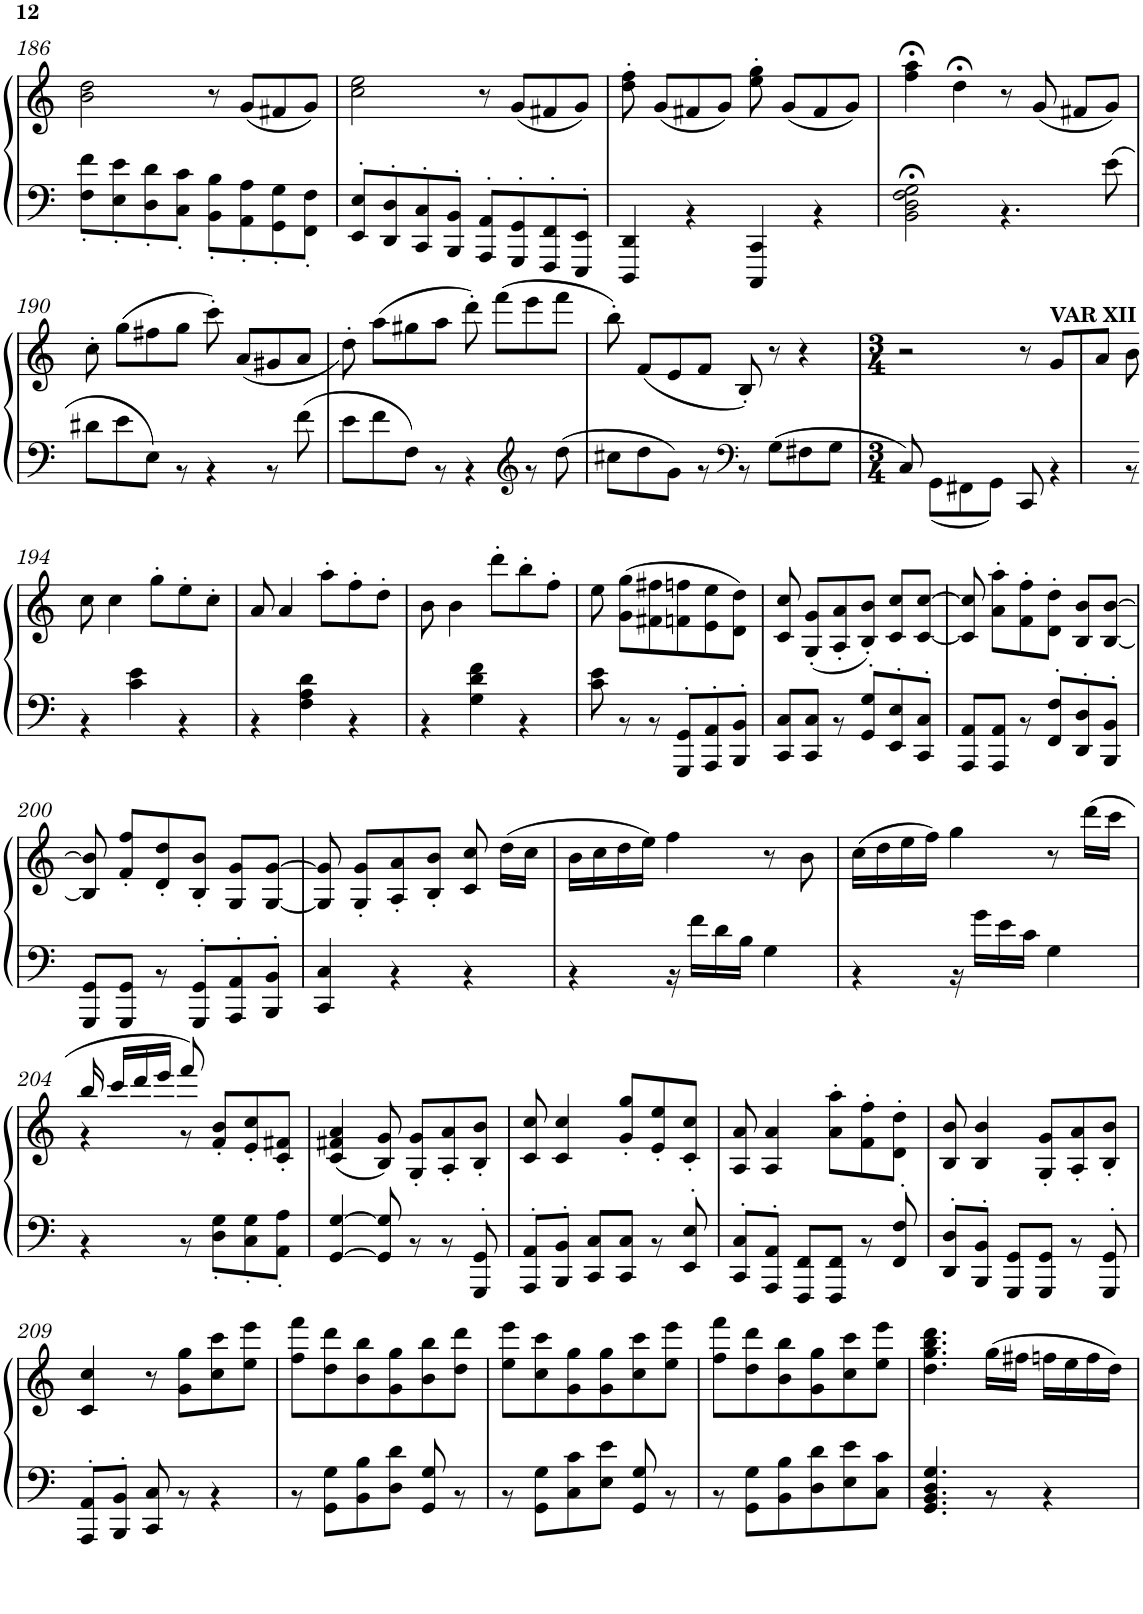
**kern	**kern
*part1	*part1
*staff2	*staff1
*I"Piano	*
*I'Pno.	*
!!LO:PB:g=z
*clefF4	*clefG2
*k[]	*k[]
*M4/4	*M4/4
=186	=186
*^	*
1ryy	8F\' 8f\'L	2b\ 2dd\
.	8E\' 8e\'	.
.	8D\' 8d\'	.
.	8C\' 8c\'J	.
.	8BB\' 8B\'L	8r
.	8AA\' 8A\'	(<8g/L
.	8GG\' 8G\'	8f#X/
.	8FF\' 8F\'J	8g/J)
=187	=187	=187
1ryy	8EE/' 8E/'L	2cc\ 2ee\
.	8DD/' 8D/'	.
.	8CC/' 8C/'	.
.	8BBB/' 8BB/'J	.
.	8AAA/' 8AA/'L	8r
.	8GGG/' 8GG/'	(<8g/L
.	8FFF/' 8FF/'	8f#X/
.	8EEE/' 8EE/'J	8g/J)
=188	=188	=188
1ryy	4DDD/ 4DD/	8dd\' 8ff\'
.	.	(<8g/L
.	4r	8f#X/
.	.	8g/J)
.	4CCC/ 4CC/	8ee\' 8gg\'
.	.	(<8g/L
.	4r	8f#/
.	.	8g/J)
=189	=189	=189
1ryy	2BB\;< 2D\;< 2F\;< 2G\;<	4ff\;< 4aa\;<
.	.	4dd;<\
.	4.r	8r
.	.	(<8g/
.	.	8f#X/L
.	8e\	8g/J)
!!LO:LB:g=z
=190	=190	=190
1ryy	8d#X\L	8cc'\
.	8e\	(>8gg\L
.	8E\J	8ff#X\
.	8r	8gg\J
.	4r	8ccc'\)
.	.	(<8a/L
.	8r	8g#X/
.	8f\	8a/J
=191	=191	=191
1ryy	8e\L	8dd'\)
.	8f\	(>8aa\L
.	8F\J	8gg#X\
.	8r	8aa\J
.	4r	8ddd'\)
.	.	(>8fff\L
*clefG2	*	*
.	8r	8eee\
.	8dd\	8fff\J
=192	=192	=192
1ryy	8cc#X\L	8bb'\)
.	8dd\	(<8f/L
.	8g\J	8e/
.	8r	8f/J
*clefF4	*	*
.	8r	8B'/)
.	8G\L	8r
.	8F#X\	4r
.	8G\J	.
=193	=193	=193
*M3/4	*	*M3/4
2ryy	8C/	2r
.	8GG\L	.
.	8FF#X\	.
.	8GG\J	.
8ryy	8CC/	8r
!	!	!LO:TX:a:B:t=VAR XII
8ryy	8r	8g/L
8ryy	8ryy	8a/J
8ryy	8r	8b\
!!LO:LB:g=z
=194	=194	=194
2.ryy	4r	8cc\
.	.	4cc\
.	8r	.
.	4c\ 4e\	8gg'\L
.	.	8ee'\
.	4r	8cc'\J
8ryy	.	8ryy
=195	=195	=195
2.ryy	4r	8a/
.	.	4a/
.	4F\ 4A\ 4d\	.
.	.	8aa'\L
.	4r	8ff'\
.	.	8dd'\J
=196	=196	=196
2.ryy	4r	8b\
.	.	4b\
.	4G\ 4d\ 4f\	.
.	.	8ddd'\L
.	4r	8bb'\
.	.	8ff'\J
=197	=197	=197
2.ryy	8c\ 8e\	8ee\
.	8r	(>8g\ 8gg\L
.	8r	8f#X\ 8ff#X\
.	8GGG/' 8GG/'L	8fn\ 8ffn\
.	8AAA/' 8AA/'	8e\ 8ee\
.	8BBB/' 8BB/'J	8d\ 8dd\J)
=198	=198	=198
2.ryy	8CC/ 8C/L	8c/ 8cc/
.	8CC/ 8C/J	(<8G/' 8g/'L
.	8r	8A/' 8a/'
.	8GG/' 8G/'L	8B/' 8b/'J)
.	8EE/' 8E/'	8c/ 8cc/L
.	8CC/' 8C/'J	[8c/ [8cc/J
=199	=199	=199
2.ryy	8AAA/ 8AA/L	8c/] 8cc/]
.	8AAA/ 8AA/J	8a\' 8aa\'L
.	8r	8f\' 8ff\'
.	8FF/' 8F/'L	8d\' 8dd\'J
.	8DD/' 8D/'	8B/ 8b/L
.	8BBB/' 8BB/'J	[8B/ [8b/J
!!LO:LB:g=z
=200	=200	=200
2.ryy	8GGG/ 8GG/L	8B/] 8b/]
.	8GGG/ 8GG/J	8f/' 8ff/'L
.	8r	8d/' 8dd/'
.	8GGG/' 8GG/'L	8B/' 8b/'J
.	8AAA/' 8AA/'	8G/ 8g/L
.	8BBB/' 8BB/'J	[8G/ [8g/J
=201	=201	=201
2.ryy	4CC/ 4C/	8G/] 8g/]
.	.	8G/' 8g/'L
.	4r	8A/' 8a/'
.	.	8B/' 8b/'J
.	4r	8c/ 8cc/
.	.	(>16dd\LL
.	.	16cc\JJ
=202	=202	=202
2.ryy	4r	16b\LL
.	.	16cc\
.	.	16dd\
.	.	16ee\JJ)
.	16r	4ff\
.	16f\LL	.
.	16d\	.
.	16B\JJ	.
.	4G\	8r
.	.	8b\
=203	=203	=203
2.ryy	4r	(>16cc\LL
.	.	16dd\
.	.	16ee\
.	.	16ff\JJ)
.	16r	4gg\
.	16g\LL	.
.	16e\	.
.	16c\JJ	.
.	4G\	8r
.	.	(>16ddd\LL
.	.	16ccc\JJ
!!LO:LB:g=z
=204	=204	=204
*	*^	*^
2.ryy	4r	4.ryy	16bb/	4r
.	.	.	16ccc/LL	.
.	.	.	16ddd/	.
.	.	.	16eee/JJ	.
.	8r	.	8fff/)	8r
.	8D\' 8G\'L	4.ryy	8f/' 8b/'L	4.ryy
.	8C\' 8G\'	.	8e/' 8cc/'	.
.	8AA\' 8A\'J	.	8c/' 8f#X/'J	.
*	*v	*v	*	*
*	*	*v	*v
=205	=205	=205
2.ryy	[4GG/ [4G/	(<4c/ 4f#X/ 4a/
.	8GG/] 8G/]	8B/ 8g/)
.	8r	8G/' 8g/'L
.	8r	8A/' 8a/'
.	8GGG/' 8GG/'	8B/' 8b/'J
=206	=206	=206
2.ryy	8AAA/' 8AA/'L	8c/ 8cc/
.	8BBB/' 8BB/'J	4c/ 4cc/
.	8CC/ 8C/L	.
.	8CC/ 8C/J	8g/' 8gg/'L
.	8r	8e/' 8ee/'
.	8EE/' 8E/'	8c/' 8cc/'J
=207	=207	=207
2.ryy	8CC/' 8C/'L	8A/ 8a/
.	8AAA/' 8AA/'J	4A/ 4a/
.	8FFF/ 8FF/L	.
.	8FFF/ 8FF/J	8a\' 8aa\'L
.	8r	8f\' 8ff\'
.	8FF/' 8F/'	8d\' 8dd\'J
=208	=208	=208
2.ryy	8DD/' 8D/'L	8B/ 8b/
.	8BBB/' 8BB/'J	4B/ 4b/
.	8GGG/ 8GG/L	.
.	8GGG/ 8GG/J	8G/' 8g/'L
.	8r	8A/' 8a/'
.	8GGG/' 8GG/'	8B/' 8b/'J
!!LO:LB:g=z
=209	=209	=209
2.ryy	8AAA/' 8AA/'L	4c/ 4cc/
.	8BBB/' 8BB/'J	.
.	8CC/ 8C/	8r
.	8r	8g\ 8gg\L
.	4r	8cc\ 8ccc\
.	.	8ee\ 8eee\J
=210	=210	=210
2.ryy	8r	8ff\ 8fff\L
.	8GG\ 8G\L	8dd\ 8ddd\
.	8BB\ 8B\	8b\ 8bb\
.	8D\ 8d\J	8g\ 8gg\
.	8GG/ 8G/	8b\ 8bb\
.	8r	8dd\ 8ddd\J
=211	=211	=211
2.ryy	8r	8ee\ 8eee\L
.	8GG\ 8G\L	8cc\ 8ccc\
.	8C\ 8c\	8g\ 8gg\
.	8E\ 8e\J	8g\ 8gg\
.	8GG/ 8G/	8cc\ 8ccc\
.	8r	8ee\ 8eee\J
=212	=212	=212
2.ryy	8r	8ff\ 8fff\L
.	8GG\ 8G\L	8dd\ 8ddd\
.	8BB\ 8B\	8b\ 8bb\
.	8D\ 8d\	8g\ 8gg\
.	8E\ 8e\	8cc\ 8ccc\
.	8C\ 8c\J	8ee\ 8eee\J
=213	=213	=213
2.ryy	4.GG/ 4.BB/ 4.D/ 4.G/	4.dd\ 4.gg\ 4.bb\ 4.ddd\
.	8r	(>16gg\LL
.	.	16ff#X\JJ
.	4r	16ffn\LL
.	.	16ee\
.	.	16ff\
.	.	16dd\JJ)
*v	*v	*
=	=
*-	*-
